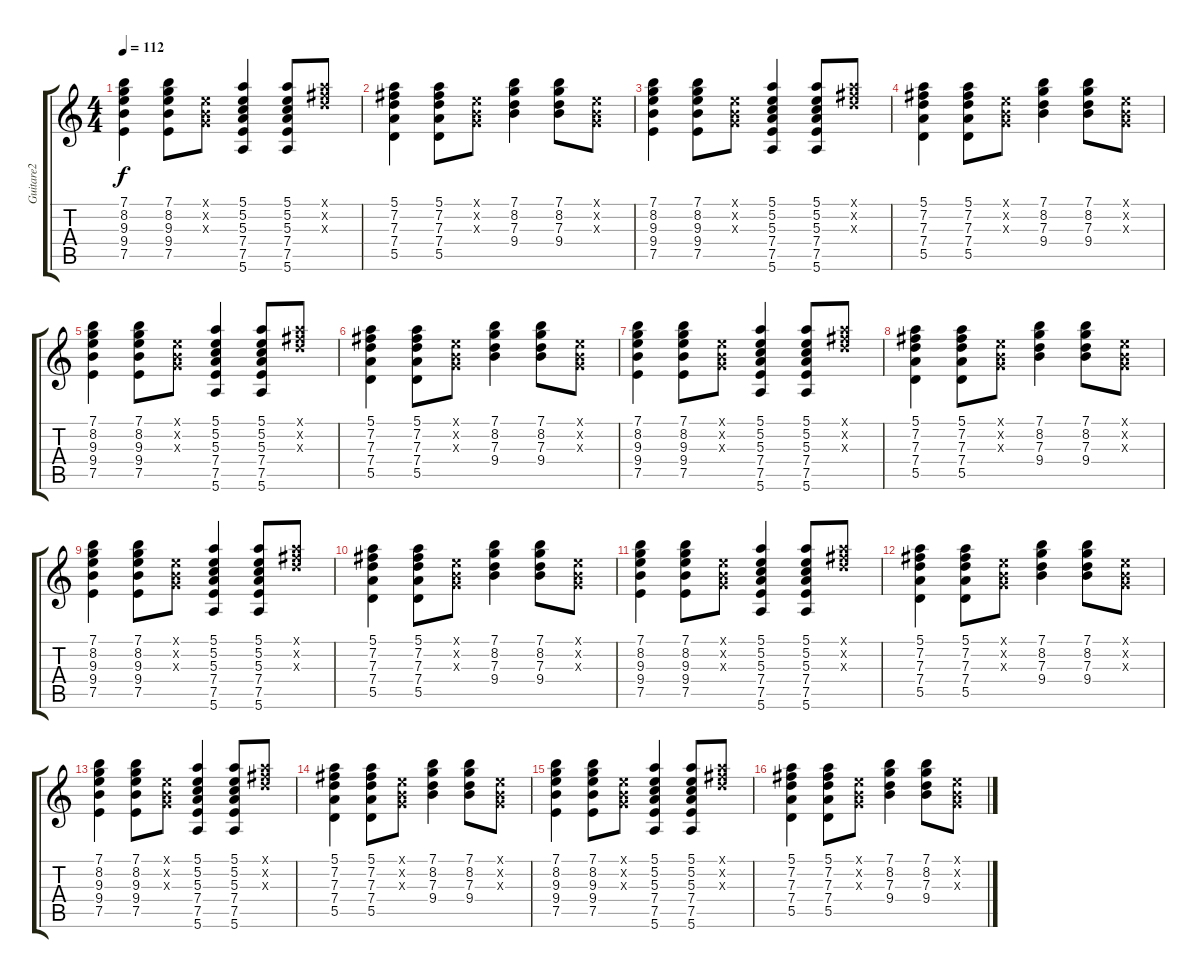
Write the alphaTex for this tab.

\track ("Guitare2" "Guitare2") {instrument acousticguitarsteel}
\staff {score tabs}
\tuning (E4 B3 G3 D3 A2 E2) {hide}
\ts (4 4)
\tempo 112
\clef g2
\ks c
(7.1 8.2 9.3 9.4 7.5).4{dy f} (7.1 8.2 9.3 9.4 7.5).8 (0.1{x} 0.2{x} 0.3{x}).8 (5.1 5.2 5.3 7.4 7.5 5.6).4 (5.1 5.2 5.3 7.4 7.5 5.6).8 (5.1{x} 7.2{x} 7.3{x}).8 |
(5.1 7.2 7.3 7.4 5.5).4 (5.1 7.2 7.3 7.4 5.5).8 (0.1{x} 0.2{x} 0.3{x}).8 (7.1 8.2 7.3 9.4).4 (7.1 8.2 7.3 9.4).8 (0.1{x} 0.2{x} 0.3{x}).8 |
(7.1 8.2 9.3 9.4 7.5).4 (7.1 8.2 9.3 9.4 7.5).8 (0.1{x} 0.2{x} 0.3{x}).8 (5.1 5.2 5.3 7.4 7.5 5.6).4 (5.1 5.2 5.3 7.4 7.5 5.6).8 (5.1{x} 7.2{x} 7.3{x}).8 |
(5.1 7.2 7.3 7.4 5.5).4 (5.1 7.2 7.3 7.4 5.5).8 (0.1{x} 0.2{x} 0.3{x}).8 (7.1 8.2 7.3 9.4).4 (7.1 8.2 7.3 9.4).8 (0.1{x} 0.2{x} 0.3{x}).8 |
(7.1 8.2 9.3 9.4 7.5).4 (7.1 8.2 9.3 9.4 7.5).8 (0.1{x} 0.2{x} 0.3{x}).8 (5.1 5.2 5.3 7.4 7.5 5.6).4 (5.1 5.2 5.3 7.4 7.5 5.6).8 (5.1{x} 7.2{x} 7.3{x}).8 |
(5.1 7.2 7.3 7.4 5.5).4 (5.1 7.2 7.3 7.4 5.5).8 (0.1{x} 0.2{x} 0.3{x}).8 (7.1 8.2 7.3 9.4).4 (7.1 8.2 7.3 9.4).8 (0.1{x} 0.2{x} 0.3{x}).8 |
(7.1 8.2 9.3 9.4 7.5).4 (7.1 8.2 9.3 9.4 7.5).8 (0.1{x} 0.2{x} 0.3{x}).8 (5.1 5.2 5.3 7.4 7.5 5.6).4 (5.1 5.2 5.3 7.4 7.5 5.6).8 (5.1{x} 7.2{x} 7.3{x}).8 |
(5.1 7.2 7.3 7.4 5.5).4 (5.1 7.2 7.3 7.4 5.5).8 (0.1{x} 0.2{x} 0.3{x}).8 (7.1 8.2 7.3 9.4).4 (7.1 8.2 7.3 9.4).8 (0.1{x} 0.2{x} 0.3{x}).8 |
(7.1 8.2 9.3 9.4 7.5).4 (7.1 8.2 9.3 9.4 7.5).8 (0.1{x} 0.2{x} 0.3{x}).8 (5.1 5.2 5.3 7.4 7.5 5.6).4 (5.1 5.2 5.3 7.4 7.5 5.6).8 (5.1{x} 7.2{x} 7.3{x}).8 |
(5.1 7.2 7.3 7.4 5.5).4 (5.1 7.2 7.3 7.4 5.5).8 (0.1{x} 0.2{x} 0.3{x}).8 (7.1 8.2 7.3 9.4).4 (7.1 8.2 7.3 9.4).8 (0.1{x} 0.2{x} 0.3{x}).8 |
(7.1 8.2 9.3 9.4 7.5).4 (7.1 8.2 9.3 9.4 7.5).8 (0.1{x} 0.2{x} 0.3{x}).8 (5.1 5.2 5.3 7.4 7.5 5.6).4 (5.1 5.2 5.3 7.4 7.5 5.6).8 (5.1{x} 7.2{x} 7.3{x}).8 |
(5.1 7.2 7.3 7.4 5.5).4 (5.1 7.2 7.3 7.4 5.5).8 (0.1{x} 0.2{x} 0.3{x}).8 (7.1 8.2 7.3 9.4).4 (7.1 8.2 7.3 9.4).8 (0.1{x} 0.2{x} 0.3{x}).8 |
(7.1 8.2 9.3 9.4 7.5).4{volume 13} (7.1 8.2 9.3 9.4 7.5).8 (0.1{x} 0.2{x} 0.3{x}).8 (5.1 5.2 5.3 7.4 7.5 5.6).4 (5.1 5.2 5.3 7.4 7.5 5.6).8 (5.1{x} 7.2{x} 7.3{x}).8 |
(5.1 7.2 7.3 7.4 5.5).4{volume 11} (5.1 7.2 7.3 7.4 5.5).8 (0.1{x} 0.2{x} 0.3{x}).8 (7.1 8.2 7.3 9.4).4 (7.1 8.2 7.3 9.4).8 (0.1{x} 0.2{x} 0.3{x}).8 |
(7.1 8.2 9.3 9.4 7.5).4{volume 10} (7.1 8.2 9.3 9.4 7.5).8 (0.1{x} 0.2{x} 0.3{x}).8 (5.1 5.2 5.3 7.4 7.5 5.6).4 (5.1 5.2 5.3 7.4 7.5 5.6).8 (5.1{x} 7.2{x} 7.3{x}).8 |
(5.1 7.2 7.3 7.4 5.5).4{volume 9} (5.1 7.2 7.3 7.4 5.5).8 (0.1{x} 0.2{x} 0.3{x}).8 (7.1 8.2 7.3 9.4).4 (7.1 8.2 7.3 9.4).8 (0.1{x} 0.2{x} 0.3{x}).8
